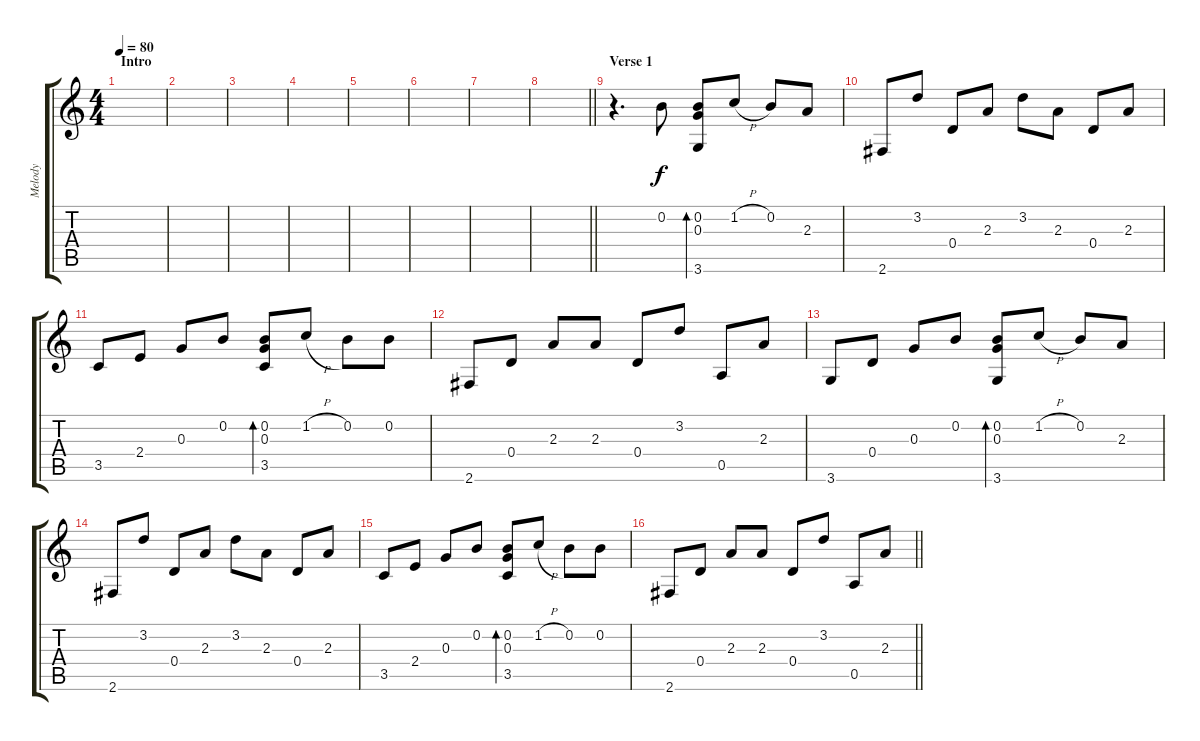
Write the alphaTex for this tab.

\track ("Melody" "Melody") {instrument acousticguitarnylon}
\staff {score tabs}
\tuning (E4 B3 G3 D3 A2 E2) {hide}
\ts (4 4)
\section ("" "Intro")
\tempo 80
\clef g2
\ks c
|
|
|
|
|
|
|
\barLineRight lightlight
|
\section ("" "Verse 1")
r.4{d} 0.2.8 (0.2 0.3 3.6).8{bd 240} 1.2{h}.8 0.2.8 2.3.8 |
2.6.8 3.2.8 0.4.8 2.3.8 3.2.8 2.3.8 0.4.8 2.3.8 |
3.5.8 2.4.8 0.3.8 0.2.8 (0.2 0.3 3.5).8{bd 240} 1.2{h}.8 0.2.8 0.2.8 |
2.6.8 0.4.8 2.3.8 2.3.8 0.4.8 3.2.8 0.5.8 2.3.8 |
3.6.8 0.4.8 0.3.8 0.2.8 (0.2 0.3 3.6).8{bd 240} 1.2{h}.8 0.2.8 2.3.8 |
2.6.8 3.2.8 0.4.8 2.3.8 3.2.8 2.3.8 0.4.8 2.3.8 |
3.5.8 2.4.8 0.3.8 0.2.8 (0.2 0.3 3.5).8{bd 240} 1.2{h}.8 0.2.8 0.2.8 |
\barLineRight lightlight
2.6.8 0.4.8 2.3.8 2.3.8 0.4.8 3.2.8 0.5.8 2.3.8
